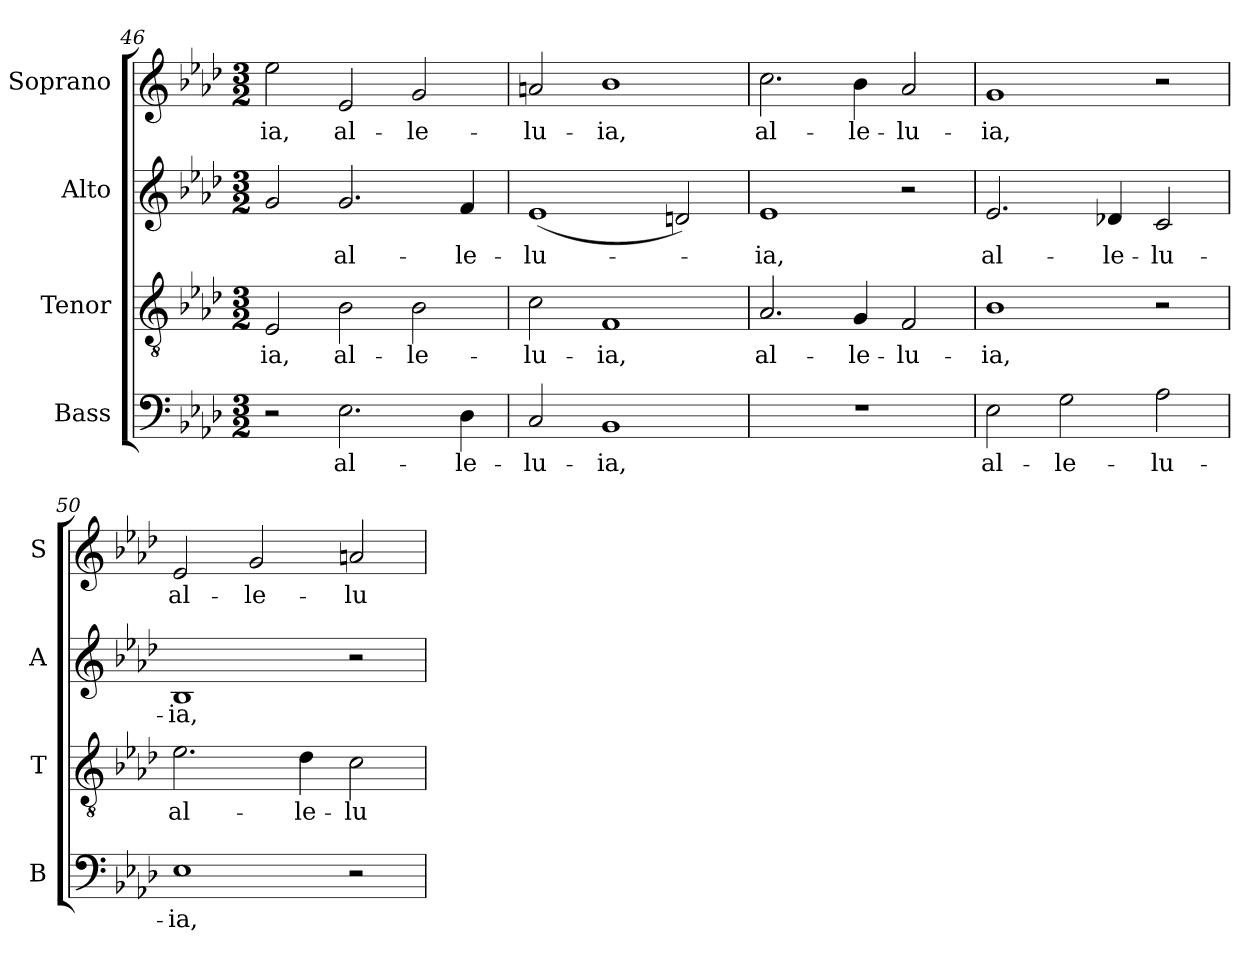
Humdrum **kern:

**kern	**text	**kern	**text	**kern	**text	**kern	**text
*part4	*part4	*part3	*part3	*part2	*part2	*part1	*part1
*staff4	*staff4	*staff3	*staff3	*staff2	*staff2	*staff1	*staff1
*I"Bass	*	*I"Tenor	*	*I"Alto	*	*I"Soprano	*
*I'B	*	*I'T	*	*I'A	*	*I'S	*
*clefF4	*	*clefGv2	*	*clefG2	*	*clefG2	*
*	*	*ITrd7c12	*	*	*	*	*
*k[b-e-a-d-]	*	*k[b-e-a-d-]	*	*k[b-e-a-d-]	*	*k[b-e-a-d-]	*
*A-:	*	*A-:	*	*A-:	*	*A-:	*
*M3/2	*	*M3/2	*	*M3/2	*	*M3/2	*
=46	=46	=46	=46	=46	=46	=46	=46
!	!	!	!LO:LY:b:color=#000000	!	!	!	!
!	!	!	!	!	!	!	!LO:LY:b:color=#000000
2r	.	2EE-i/	-ia,	2gi/	.	2ee-i\	-ia,
!	!LO:LY:b:color=#000000	!	!	!	!	!	!
!	!	!	!LO:LY:b:color=#000000	!	!	!	!
!	!	!	!	!	!LO:LY:b:color=#000000	!	!
!	!	!	!	!	!	!	!LO:LY:b:color=#000000
2.E-i\	al-	2BB-i\	al-	2.gi/	al-	2e-i/	al-
!	!	!	!LO:LY:b:color=#000000	!	!	!	!
!	!	!	!	!	!	!	!LO:LY:b:color=#000000
.	.	2BB-i\	-le-	.	.	2gi/	-le-
!	!LO:LY:b:color=#000000	!	!	!	!	!	!
!	!	!	!	!	!LO:LY:b:color=#000000	!	!
4D-i\	-le-	.	.	4fi/	-le-	.	.
=47	=47	=47	=47	=47	=47	=47	=47
!	!LO:LY:b:color=#000000	!	!	!	!	!	!
!	!	!	!LO:LY:b:color=#000000	!	!	!	!
!	!	!	!	!	!LO:LY:b:color=#000000	!	!
!	!	!	!	!	!	!	!LO:LY:b:color=#000000
2Ci/	-lu-	2Ci\	-lu-	(1e-i	-lu-	2ani/	-lu-
!	!LO:LY:b:color=#000000	!	!	!	!	!	!
!	!	!	!LO:LY:b:color=#000000	!	!	!	!
!	!	!	!	!	!	!	!LO:LY:b:color=#000000
1BB-i	-ia,	1FFi	-ia,	.	.	1b-i	-ia,
.	.	.	.	2dni/)	.	.	.
=48	=48	=48	=48	=48	=48	=48	=48
!LO:N:vis=1	!	!	!	!	!	!	!
!	!	!	!LO:LY:b:color=#000000	!	!	!	!
!	!	!	!	!	!LO:LY:b:color=#000000	!	!
!	!	!	!	!	!	!	!LO:LY:b:color=#000000
1.r	.	2.AA-i/	al-	1e-i	-ia,	2.cci\	al-
!	!	!	!LO:LY:b:color=#000000	!	!	!	!
!	!	!	!	!	!	!	!LO:LY:b:color=#000000
.	.	4GGi/	-le-	.	.	4b-i\	-le-
!	!	!	!LO:LY:b:color=#000000	!	!	!	!
!	!	!	!	!	!	!	!LO:LY:b:color=#000000
.	.	2FFi/	-lu-	2r	.	2a-i/	-lu-
!!LO:LB:g=z
=49	=49	=49	=49	=49	=49	=49	=49
!	!LO:LY:b:color=#000000	!	!	!	!	!	!
!	!	!	!LO:LY:b:color=#000000	!	!	!	!
!	!	!	!	!	!LO:LY:b:color=#000000	!	!
!	!	!	!	!	!	!	!LO:LY:b:color=#000000
2E-i\	al-	1BB-i	-ia,	2.e-i/	al-	1gi	-ia,
!	!LO:LY:b:color=#000000	!	!	!	!	!	!
2Gi\	-le-	.	.	.	.	.	.
!	!	!	!	!	!LO:LY:b:color=#000000	!	!
.	.	.	.	4d-Xi/	-le-	.	.
!	!LO:LY:b:color=#000000	!	!	!	!	!	!
!	!	!	!	!	!LO:LY:b:color=#000000	!	!
2A-i\	-lu-	2r	.	2ci/	-lu-	2r	.
=50	=50	=50	=50	=50	=50	=50	=50
!	!LO:LY:b:color=#000000	!	!	!	!	!	!
!	!	!	!LO:LY:b:color=#000000	!	!	!	!
!	!	!	!	!	!LO:LY:b:color=#000000	!	!
!	!	!	!	!	!	!	!LO:LY:b:color=#000000
1E-i	-ia,	2.E-i\	al-	1B-i	-ia,	2e-i/	al-
!	!	!	!	!	!	!	!LO:LY:b:color=#000000
.	.	.	.	.	.	2gi/	-le-
!	!	!	!LO:LY:b:color=#000000	!	!	!	!
.	.	4D-i\	-le-	.	.	.	.
!	!	!	!LO:LY:b:color=#000000	!	!	!	!
!	!	!	!	!	!	!	!LO:LY:b:color=#000000
2r	.	2Ci\	-lu-	2r	.	2ani/	-lu-
=	=	=	=	=	=	=	=
*-	*-	*-	*-	*-	*-	*-	*-
